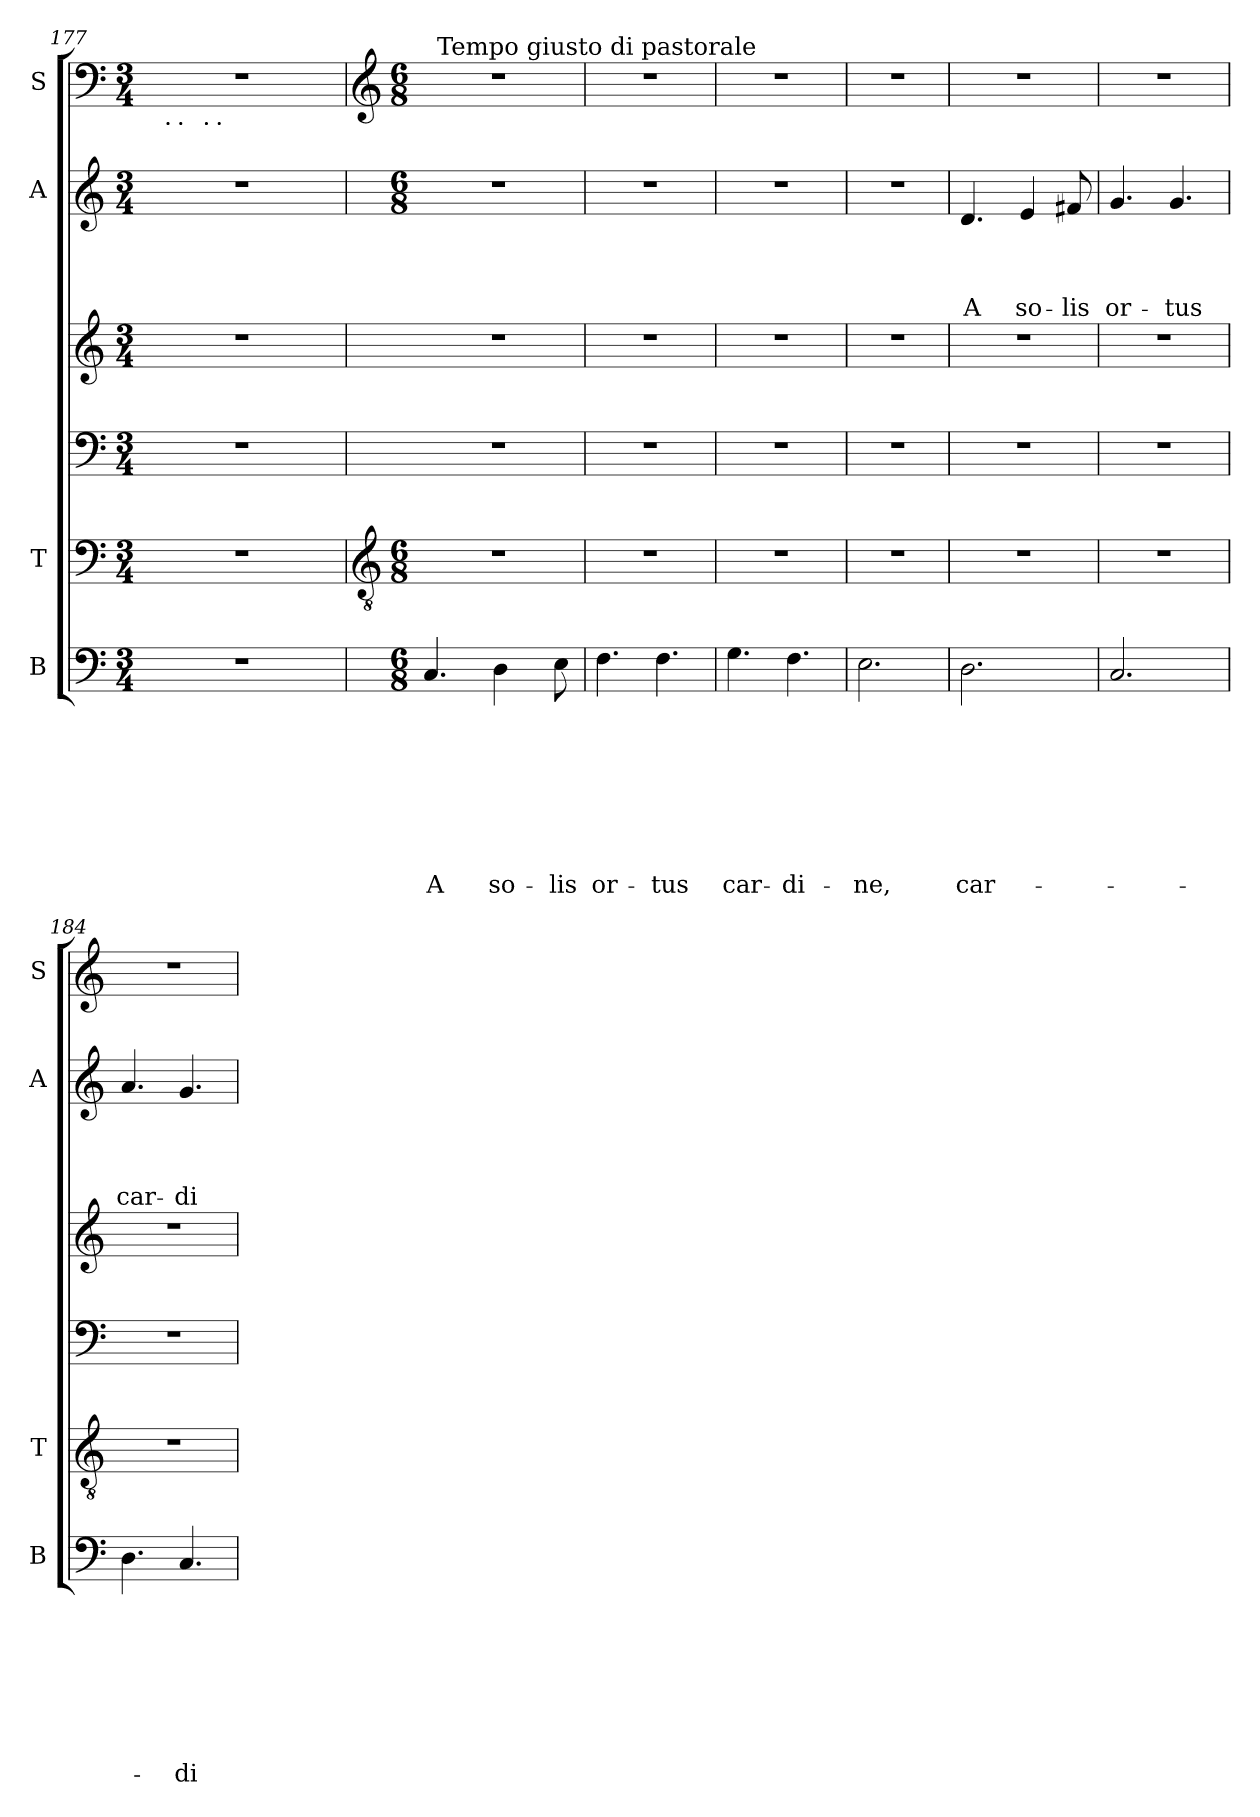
**kern	**text	**text	**text	**text	**text	**text	**text	**text	**kern	**kern	**kern	**kern	**text	**text	**text	**text	**kern
*part6	*part6	*part6	*part6	*part6	*part6	*part6	*part6	*part6	*part5	*part4	*part3	*part2	*part2	*part2	*part2	*part2	*part1
*staff6	*staff6	*staff6	*staff6	*staff6	*staff6	*staff6	*staff6	*staff6	*staff5	*staff4	*staff3	*staff2	*staff2	*staff2	*staff2	*staff2	*staff1
*I"B	*	*	*	*	*	*	*	*	*I"T	*	*	*I"A	*	*	*	*	*I"S
*I'B	*	*	*	*	*	*	*	*	*I'T	*	*	*I'A	*	*	*	*	*I'S
!!LO:LB:g=z
*clefF4	*	*	*	*	*	*	*	*	*clefF4	*clefF4	*clefG2	*clefG2	*	*	*	*	*clefF4
*k[]	*	*	*	*	*	*	*	*	*k[]	*k[]	*k[]	*k[]	*	*	*	*	*k[]
*C:	*	*	*	*	*	*	*	*	*C:	*C:	*C:	*C:	*	*	*	*	*C:
*M3/4	*	*	*	*	*	*	*	*	*M3/4	*M3/4	*M3/4	*M3/4	*	*	*	*	*M3/4
=177	=177	=177	=177	=177	=177	=177	=177	=177	=177	=177	=177	=177	=177	=177	=177	=177	=177
*	*	*	*	*	*	*	*	*	*	*	*	*	*	*	*	*	*^
*	*	*	*	*	*	*	*	*	*	*	*	*	*	*	*	*	*	*^
*	*	*	*	*	*	*	*	*	*	*	*	*	*	*	*	*	*	*	*^
*	*	*	*	*	*	*	*	*	*	*	*	*	*	*	*	*	*	*	*	*^
2.r	.	.	.	.	.	.	.	.	2.r	2.r	2.r	2.r	.	.	.	.	2.r	16ryy	16.ryy	8ryy	8.ryy
!	!	!	!	!	!	!	!	!	!	!	!	!	!	!	!	!	!	!LO:TX:b:t=.	!	!	!
.	.	.	.	.	.	.	.	.	.	.	.	.	.	.	.	.	.	2ryy	.	.	.
!	!	!	!	!	!	!	!	!	!	!	!	!	!	!	!	!	!	!	!LO:TX:b:t=.	!	!
.	.	.	.	.	.	.	.	.	.	.	.	.	.	.	.	.	.	.	2ryy	.	.
.	.	.	.	.	.	.	.	.	.	.	.	.	.	.	.	.	.	.	.	32ryy	.
!	!	!	!	!	!	!	!	!	!	!	!	!	!	!	!	!	!	!	!	!LO:TX:b:t=.	!
.	.	.	.	.	.	.	.	.	.	.	.	.	.	.	.	.	.	.	.	2ryy	.
!	!	!	!	!	!	!	!	!	!	!	!	!	!	!	!	!	!	!	!	!	!LO:TX:b:t=.
.	.	.	.	.	.	.	.	.	.	.	.	.	.	.	.	.	.	.	.	.	2ryy
.	.	.	.	.	.	.	.	.	.	.	.	.	.	.	.	.	.	8.ryy	.	.	.
.	.	.	.	.	.	.	.	.	.	.	.	.	.	.	.	.	.	.	8ryy	.	.
.	.	.	.	.	.	.	.	.	.	.	.	.	.	.	.	.	.	.	.	16.ryy	.
.	.	.	.	.	.	.	.	.	.	.	.	.	.	.	.	.	.	.	.	.	16ryy
.	.	.	.	.	.	.	.	.	.	.	.	.	.	.	.	.	.	.	32ryy	.	.
*	*	*	*	*	*	*	*	*	*	*	*	*	*	*	*	*	*v	*v	*v	*v	*v
!!LO:LB:g=z
=178	=178	=178	=178	=178	=178	=178	=178	=178	=178	=178	=178	=178	=178	=178	=178	=178	=178
*	*	*	*	*	*	*	*	*	*clefGv2	*	*	*	*	*	*	*	*clefG2
*M6/8	*	*	*	*	*	*	*	*	*M6/8	*	*	*M6/8	*	*	*	*	*M6/8
*	*	*	*	*	*	*	*	*	*	*	*	*	*	*	*	*	*^
*	*	*	*	*	*	*	*	*	*	*	*	*	*	*	*	*	*	*^
*	*	*	*	*	*	*	*	*	*	*	*	*	*	*	*	*	*	*	*^
*	*	*	*	*	*	*	*	*	*	*	*	*	*	*	*	*	*	*	*	*^
!	!	!	!	!	!	!	!	!LO:LY:b	!LO:N:vis=1	!	!	!LO:N:vis=1	!	!	!	!	!LO:N:vis=1	!	!	!	!
*	*	*	*	*	*	*	*	*	*	*	*	*	*	*	*	*	*	*v	*v	*v	*v
4.C/	.	.	.	.	.	.	.	A	2.r	2.r	2.r	2.r	.	.	.	.	2.r	32ryy
!	!	!	!	!	!	!	!	!	!	!	!	!	!	!	!	!	!	!LO:TX:a:t=Tempo giusto di pastorale
.	.	.	.	.	.	.	.	.	.	.	.	.	.	.	.	.	.	2ryy
!	!	!	!	!	!	!	!	!LO:LY:b	!	!	!	!	!	!	!	!	!	!
4D\	.	.	.	.	.	.	.	so-	.	.	.	.	.	.	.	.	.	.
.	.	.	.	.	.	.	.	.	.	.	.	.	.	.	.	.	.	8..ryy
!	!	!	!	!	!	!	!	!LO:LY:b	!	!	!	!	!	!	!	!	!	!
8E\	.	.	.	.	.	.	.	-lis	.	.	.	.	.	.	.	.	.	.
=179	=179	=179	=179	=179	=179	=179	=179	=179	=179	=179	=179	=179	=179	=179	=179	=179	=179	=179
!	!	!	!	!	!	!	!	!LO:LY:b	!LO:N:vis=1	!	!	!LO:N:vis=1	!	!	!	!	!LO:N:vis=1	!
*	*	*	*	*	*	*	*	*	*	*	*	*	*	*	*	*	*v	*v
4.F\	.	.	.	.	.	.	.	or-	2.r	2.r	2.r	2.r	.	.	.	.	2.r
!	!	!	!	!	!	!	!	!LO:LY:b	!	!	!	!	!	!	!	!	!
4.F\	.	.	.	.	.	.	.	-tus	.	.	.	.	.	.	.	.	.
=180	=180	=180	=180	=180	=180	=180	=180	=180	=180	=180	=180	=180	=180	=180	=180	=180	=180
!	!	!	!	!	!	!	!	!LO:LY:b	!LO:N:vis=1	!	!	!LO:N:vis=1	!	!	!	!	!LO:N:vis=1
4.G\	.	.	.	.	.	.	.	car-	2.r	2.r	2.r	2.r	.	.	.	.	2.r
!	!	!	!	!	!	!	!	!LO:LY:b	!	!	!	!	!	!	!	!	!
4.F\	.	.	.	.	.	.	.	-di-	.	.	.	.	.	.	.	.	.
=181	=181	=181	=181	=181	=181	=181	=181	=181	=181	=181	=181	=181	=181	=181	=181	=181	=181
!	!	!	!	!	!	!	!	!LO:LY:b	!LO:N:vis=1	!	!	!LO:N:vis=1	!	!	!	!	!LO:N:vis=1
2.E\	.	.	.	.	.	.	.	-ne,	2.r	2.r	2.r	2.r	.	.	.	.	2.r
=182	=182	=182	=182	=182	=182	=182	=182	=182	=182	=182	=182	=182	=182	=182	=182	=182	=182
!	!	!	!	!	!	!	!	!LO:LY:b	!LO:N:vis=1	!	!	!	!	!	!	!LO:LY:b	!LO:N:vis=1
2.D\	.	.	.	.	.	.	.	car-	2.r	2.r	2.r	4.d/	.	.	.	A	2.r
!	!	!	!	!	!	!	!	!	!	!	!	!	!	!	!	!LO:LY:b	!
.	.	.	.	.	.	.	.	.	.	.	.	4e/	.	.	.	so-	.
!	!	!	!	!	!	!	!	!	!	!	!	!	!	!	!	!LO:LY:b	!
.	.	.	.	.	.	.	.	.	.	.	.	8f#X/	.	.	.	-lis	.
=183	=183	=183	=183	=183	=183	=183	=183	=183	=183	=183	=183	=183	=183	=183	=183	=183	=183
!	!	!	!	!	!	!	!	!	!LO:N:vis=1	!	!	!	!	!	!	!LO:LY:b	!LO:N:vis=1
2.C/	.	.	.	.	.	.	.	.	2.r	2.r	2.r	4.g/	.	.	.	or-	2.r
!	!	!	!	!	!	!	!	!	!	!	!	!	!	!	!	!LO:LY:b	!
.	.	.	.	.	.	.	.	.	.	.	.	4.g/	.	.	.	-tus	.
=184	=184	=184	=184	=184	=184	=184	=184	=184	=184	=184	=184	=184	=184	=184	=184	=184	=184
!	!	!	!	!	!	!	!	!	!LO:N:vis=1	!	!	!	!	!	!	!LO:LY:b	!LO:N:vis=1
4.D\	.	.	.	.	.	.	.	.	2.r	2.r	2.r	4.a/	.	.	.	car-	2.r
!	!	!	!	!	!	!	!	!LO:LY:b	!	!	!	!	!	!	!	!LO:LY:b	!
4.C/	.	.	.	.	.	.	.	-di-	.	.	.	4.g/	.	.	.	-di-	.
=	=	=	=	=	=	=	=	=	=	=	=	=	=	=	=	=	=
*-	*-	*-	*-	*-	*-	*-	*-	*-	*-	*-	*-	*-	*-	*-	*-	*-	*-
